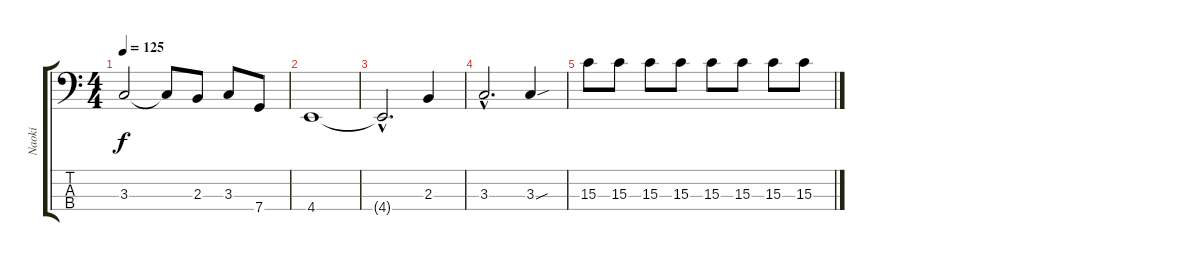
\track ("Naoki" "Naoki") {instrument electricbasspick}
\staff {score tabs}
\tuning (G2 D2 A1 C1) {hide}
\ts (4 4)
\tempo 125
\clef f4
\ks c
3.3.2{dy f} 3.3{t}.8 2.3.8 3.3.8 7.4.8 |
4.4.1 |
4.4{hac t}.2{d} 2.3.4 |
3.3{hac}.2{d} 3.3{sou}.4 |
15.3.8 15.3.8 15.3.8 15.3.8 15.3.8 15.3.8 15.3.8 15.3.8
